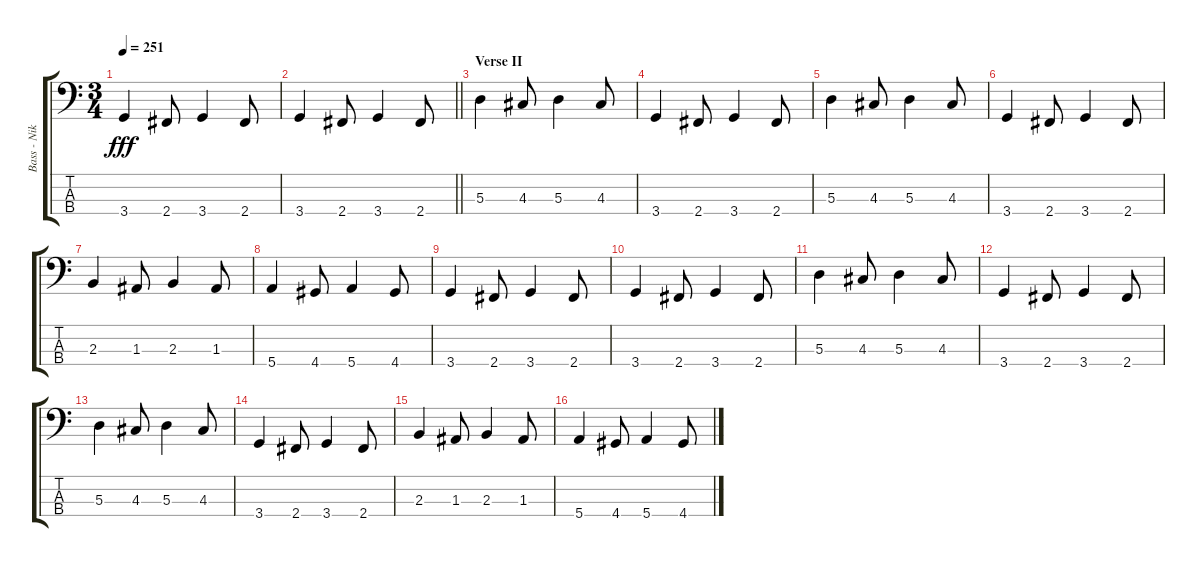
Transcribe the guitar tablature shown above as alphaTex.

\track ("Bass - Nikola" "Bass - Nik") {instrument electricbasspick}
\staff {score tabs}
\tuning (G2 D2 A1 E1) {hide}
\ts (3 4)
\tempo 251
\clef f4
\ks c
3.4.4{dy fff} 2.4.8 3.4.4 2.4.8 |
\barLineRight lightlight
3.4.4 2.4.8 3.4.4 2.4.8 |
\section ("" "Verse II")
5.3.4 4.3.8 5.3.4 4.3.8 |
3.4.4 2.4.8 3.4.4 2.4.8 |
5.3.4 4.3.8 5.3.4 4.3.8 |
3.4.4 2.4.8 3.4.4 2.4.8 |
2.3.4 1.3.8 2.3.4 1.3.8 |
5.4.4 4.4.8 5.4.4 4.4.8 |
3.4.4 2.4.8 3.4.4 2.4.8 |
3.4.4 2.4.8 3.4.4 2.4.8 |
5.3.4 4.3.8 5.3.4 4.3.8 |
3.4.4 2.4.8 3.4.4 2.4.8 |
5.3.4 4.3.8 5.3.4 4.3.8 |
3.4.4 2.4.8 3.4.4 2.4.8 |
2.3.4 1.3.8 2.3.4 1.3.8 |
5.4.4 4.4.8 5.4.4 4.4.8
